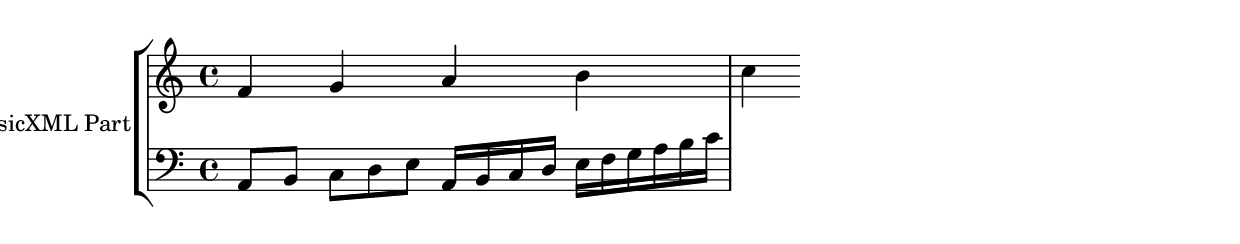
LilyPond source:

\version "2.18.2" 
\version "2.18.2" 
ponestaffone = \new Staff{ % measure 1
\clef treble \key c \major \time 4/4 f'4 g'4 a'4 b'4 c''4  | 

 }

ponestafftwo = \new Staff{\autoBeamOff % measure 1
\clef bass a,8[ b,8] \once \override TupletBracket.bracket-visibility = ##f
\omit TupletNumber
\tuplet 3/2 {c8[ d8 e8]} a,16[ b,16 c16 d16] \once \override TupletBracket.bracket-visibility = ##f
\omit TupletNumber
\tuplet 3/2 {e16[ f16 g16 a16 b16 c'16]}  | 

 }

<<\new StaffGroup \with {
instrumentName = \markup { 

 \column { 


 \line { "MusicXML Part" 


 } 

 } 
 } 
 }<<\ponestaffone
\ponestafftwo>>>>